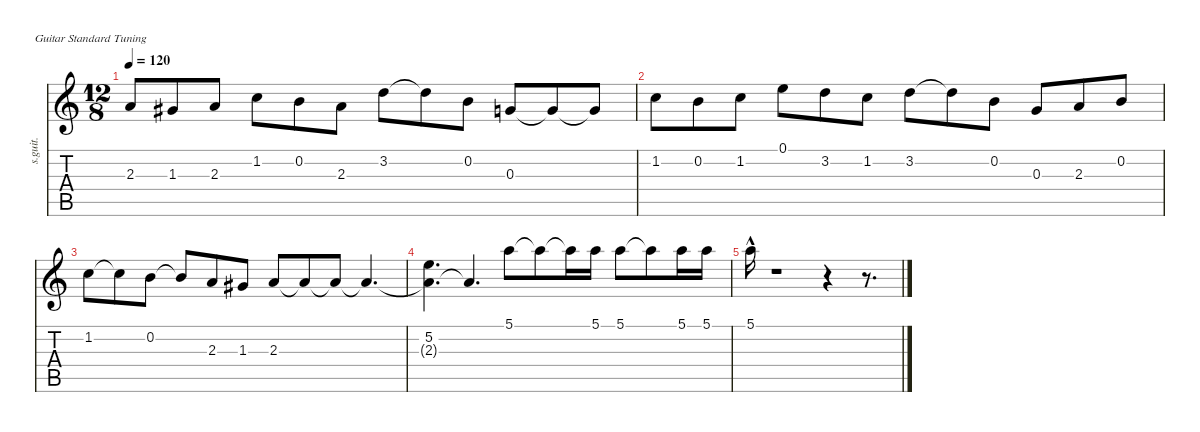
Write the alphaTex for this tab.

\defaultSystemsLayout 4
\hideDynamics
\bracketExtendMode nobrackets
\otherSystemsTrackNameOrientation horizontal
\track ("Track 2" "s.guit.") {instrument acousticguitarsteel}
\staff {score tabs}
\tuning (E4 B3 G3 D3 A2 E2)
\ts (12 8)
\tempo 120
\clef g2
\ks c
2.3.8{dy f beam Up} 1.3{acc #}.8{beam Up} 2.3.8{beam Up} 1.2.8{beam Down} 0.2.8{beam Down} 2.3.8{beam Down} 3.2.8{beam Down} 3.2{t}.8{beam Down} 0.2.8{beam Down} 0.3.8{beam Up} 0.3{t}.8{beam Up} 0.3{t}.8{beam Up} |
1.2.8{beam Down} 0.2.8{beam Down} 1.2.8{beam Down} 0.1.8{beam Down} 3.2.8{beam Down} 1.2.8{beam Down} 3.2.8{beam Down} 3.2{t}.8{beam Down} 0.2.8{beam Down} 0.3.8{beam Up} 2.3.8{beam Up} 0.2.8{beam Up} |
1.2.8{beam Down} 1.2{t}.8{beam Down} 0.2.8{beam Down} 0.2{t}.8{beam Up} 2.3.8{beam Up} 1.3{acc #}.8{beam Up} 2.3.8{beam Up} 2.3{t}.8{beam Up} 2.3{t}.8{beam Up} 2.3{t}.4{d beam Up} |
(5.2 2.3{t}).4{d beam Down} 2.3{t}.4{d beam Up} 5.1.8{beam Down} 5.1{t}.8{beam Down} 5.1{t}.16{beam Down} 5.1.16{beam Down} 5.1.8{beam Down} 5.1{t}.8{beam Down} 5.1.16{beam Down} 5.1.16{beam Down} |
5.1{hac}.16{beam Down} r.1{beam Down} r.4{beam Down} r.8{d beam Down}
